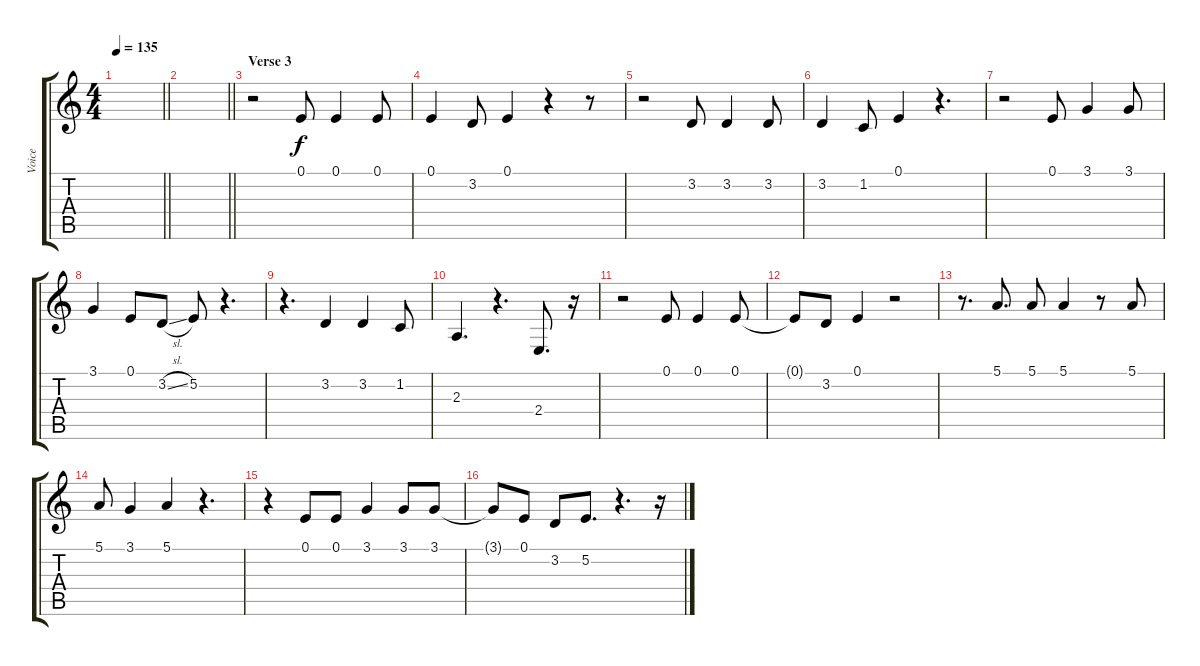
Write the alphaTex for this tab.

\track ("Voice" "Voice") {instrument altosax}
\staff {score tabs}
\tuning (E4 B3 G3 D3 A2 E2) {hide}
\ts (4 4)
\tempo 135
\clef g2
\barLineRight lightlight
\ks c
|
\barLineRight lightlight
|
\section ("" "Verse 3")
r.2 0.1.8 0.1.4 0.1.8 |
0.1.4 3.2.8 0.1.4 r.4 r.8 |
r.2 3.2.8 3.2.4 3.2.8 |
3.2.4 1.2.8 0.1.4 r.4{d} |
r.2 0.1.8 3.1.4 3.1.8 |
3.1.4 0.1.8 3.2{sl}.8 5.2.8 r.4{d} |
r.4{d} 3.2.4 3.2.4 1.2.8 |
2.3.4{d} r.4{d} 2.4.8{d} r.16 |
r.2 0.1.8 0.1.4 0.1.8 |
0.1{t}.8 3.2.8 0.1.4 r.2 |
r.8{d} 5.1.8{d} 5.1.8 5.1.4 r.8 5.1.8 |
5.1.8 3.1.4 5.1.4 r.4{d} |
r.4 0.1.8 0.1.8 3.1.4 3.1.8 3.1.8 |
3.1{t}.8 0.1.8 3.2.8 5.2.8{d} r.4{d} r.16
